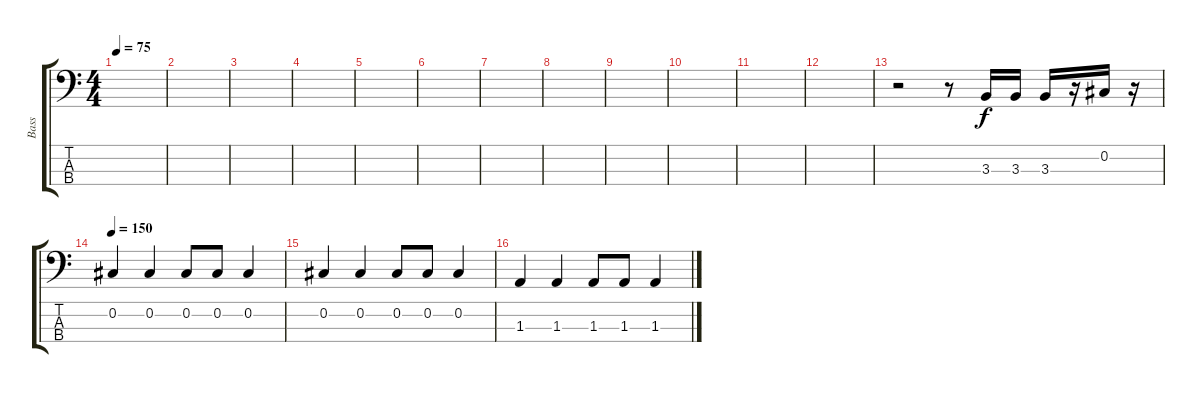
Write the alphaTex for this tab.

\track ("Bass" "Bass") {instrument electricbassfinger}
\staff {score tabs}
\tuning (Gb2 Db2 Ab1 Eb1) {hide}
\ts (4 4)
\tempo 75
\clef f4
\ks c
|
|
|
|
|
|
|
|
|
|
|
|
r.2 r.8 3.3.16 3.3.16 3.3.16 r.16 0.2.16 r.16 |
\tempo 150
0.2.4 0.2.4 0.2.8 0.2.8 0.2.4 |
0.2.4 0.2.4 0.2.8 0.2.8 0.2.4 |
1.3.4 1.3.4 1.3.8 1.3.8 1.3.4
